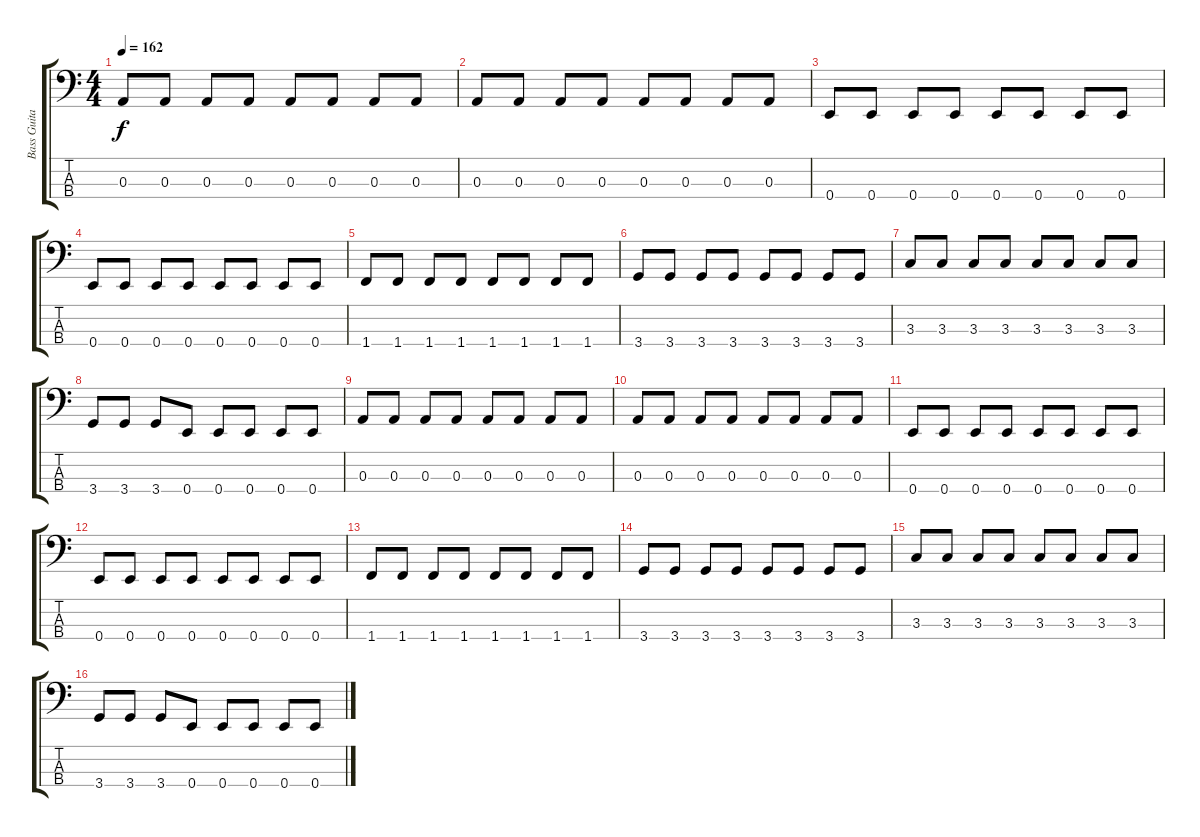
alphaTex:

\track ("Bass Guitar" "Bass Guita") {instrument electricbassfinger}
\staff {score tabs}
\tuning (G2 D2 A1 E1) {hide}
\ts (4 4)
\tempo 162
\clef f4
\ks c
0.3.8{dy f} 0.3.8 0.3.8 0.3.8 0.3.8 0.3.8 0.3.8 0.3.8 |
0.3.8 0.3.8 0.3.8 0.3.8 0.3.8 0.3.8 0.3.8 0.3.8 |
0.4.8 0.4.8 0.4.8 0.4.8 0.4.8 0.4.8 0.4.8 0.4.8 |
0.4.8 0.4.8 0.4.8 0.4.8 0.4.8 0.4.8 0.4.8 0.4.8 |
1.4.8 1.4.8 1.4.8 1.4.8 1.4.8 1.4.8 1.4.8 1.4.8 |
3.4.8 3.4.8 3.4.8 3.4.8 3.4.8 3.4.8 3.4.8 3.4.8 |
3.3.8 3.3.8 3.3.8 3.3.8 3.3.8 3.3.8 3.3.8 3.3.8 |
3.4.8 3.4.8 3.4.8 0.4.8 0.4.8 0.4.8 0.4.8 0.4.8 |
0.3.8 0.3.8 0.3.8 0.3.8 0.3.8 0.3.8 0.3.8 0.3.8 |
0.3.8 0.3.8 0.3.8 0.3.8 0.3.8 0.3.8 0.3.8 0.3.8 |
0.4.8 0.4.8 0.4.8 0.4.8 0.4.8 0.4.8 0.4.8 0.4.8 |
0.4.8 0.4.8 0.4.8 0.4.8 0.4.8 0.4.8 0.4.8 0.4.8 |
1.4.8 1.4.8 1.4.8 1.4.8 1.4.8 1.4.8 1.4.8 1.4.8 |
3.4.8 3.4.8 3.4.8 3.4.8 3.4.8 3.4.8 3.4.8 3.4.8 |
3.3.8 3.3.8 3.3.8 3.3.8 3.3.8 3.3.8 3.3.8 3.3.8 |
3.4.8 3.4.8 3.4.8 0.4.8 0.4.8 0.4.8 0.4.8 0.4.8
